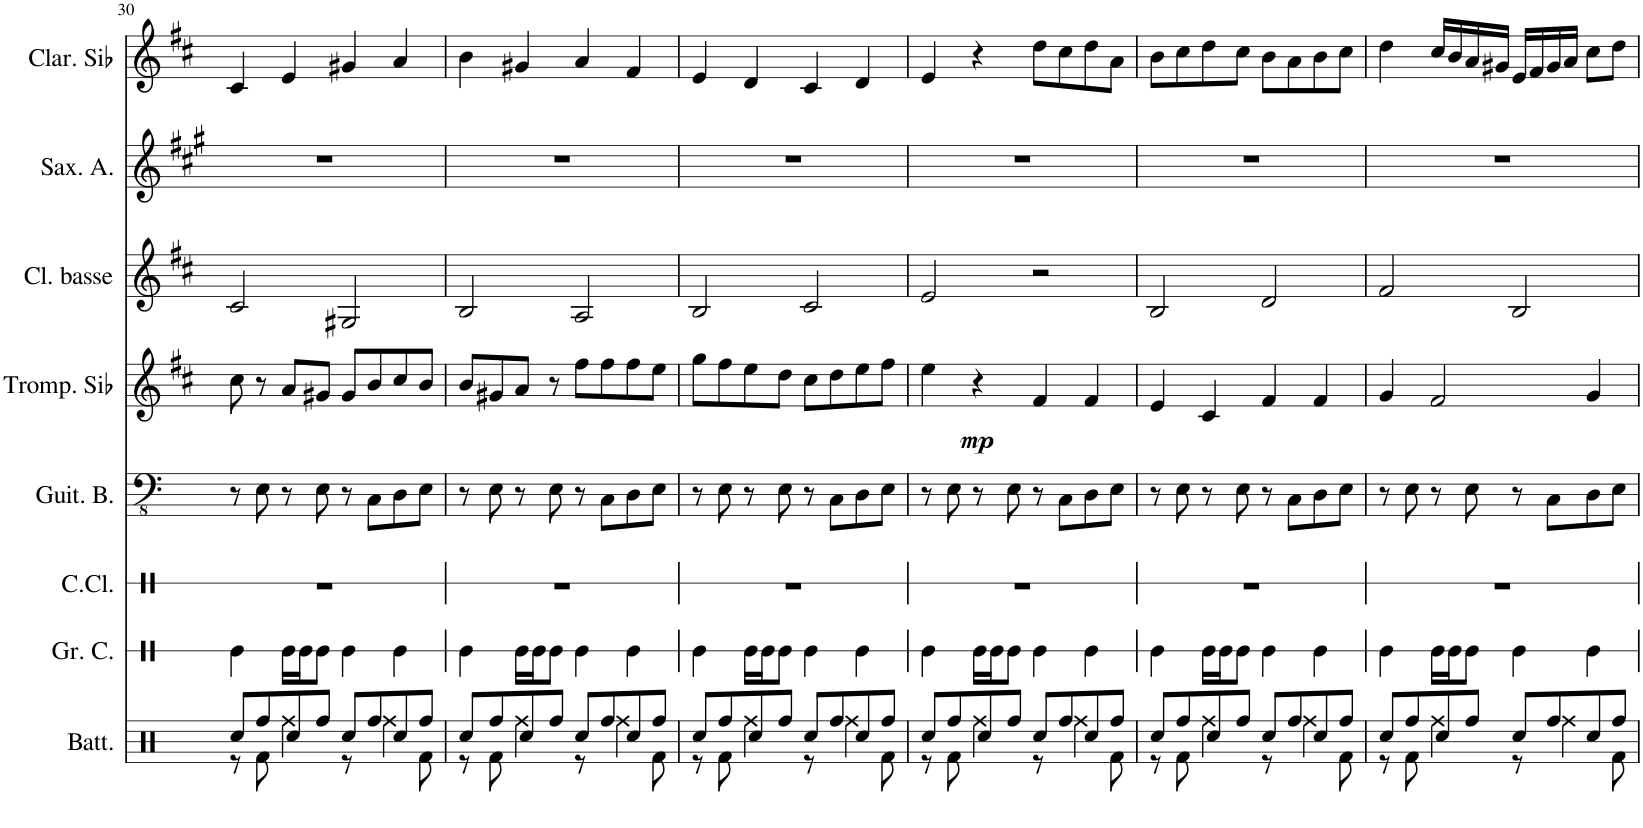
**kern	**kern	**kern	**kern	**kern	**dynam	**kern	**kern	**kern
*part8	*part7	*part6	*part5	*part4	*part4	*part3	*part2	*part1
*staff8	*staff7	*staff6	*staff5	*staff4	*staff4	*staff3	*staff2	*staff1
*I"Batterie	*I"Grosse caisse	*I"Caisse claire	*I"Guitare basse	*I"Trompette en Sib	*	*I"Clarinette Basse	*I"Saxophone Alto	*I"Clarinette en Sib
*I'Batt.	*I'Gr. C.	*I'C.Cl.	*I'Guit. B.	*I'Tromp. Sib	*	*I'Cl. basse	*I'Sax. A.	*I'Clar. Sib
!!LO:PB:g=z
*clefX	*clefX	*clefX	*clefFv4	*clefG2	*	*clefG2	*clefG2	*clefG2
*	*	*	*	*Trd1c2	*	*Trd8c14	*Trd5c9	*Trd1c2
*k[]	*k[]	*k[]	*k[]	*k[f#c#]	*	*k[f#c#]	*k[f#c#g#]	*k[f#c#]
*M4/4	*M4/4	*M4/4	*M4/4	*M4/4	*	*M4/4	*M4/4	*M4/4
=30	=30	=30	=30	=30	=30	=30	=30	=30
*^	*	*	*	*	*	*	*	*
8Rcc/L	8r	4Re\	1r	8r	8cc#\	.	2c#/	1r	4c#/
8Rff/	8Rf\	.	.	8EE\	8r	.	.	.	.
8Rcc/	4Rff\	16Re\LL	.	8r	8a/L	.	.	.	4e/
.	.	16Re\J	.	.	.	.	.	.	.
8Rff/J	.	8Re\J	.	8EE\	8g#X/J	.	.	.	.
8Rcc/L	8r	4Re\	.	8r	8g#/L	.	2G#X/	.	4g#X/
8Rff/	4Rff\	.	.	8CC\L	8b/	.	.	.	.
8Rcc/	.	4Re\	.	8DD\	8cc#/	.	.	.	4a/
8Rff/J	8Rf\	.	.	8EE\J	8b/J	.	.	.	.
=31	=31	=31	=31	=31	=31	=31	=31	=31	=31
8Rcc/L	8r	4Re\	1r	8r	8b/L	.	2B/	1r	4b\
8Rff/	8Rf\	.	.	8EE\	8g#X/	.	.	.	.
8Rcc/	4Rff\	16Re\LL	.	8r	8a/J	.	.	.	4g#X/
.	.	16Re\J	.	.	.	.	.	.	.
8Rff/J	.	8Re\J	.	8EE\	8r	.	.	.	.
8Rcc/L	8r	4Re\	.	8r	8ff#\L	.	2A/	.	4a/
8Rff/	4Rff\	.	.	8CC\L	8ff#\	.	.	.	.
8Rcc/	.	4Re\	.	8DD\	8ff#\	.	.	.	4f#/
8Rff/J	8Rf\	.	.	8EE\J	8ee\J	.	.	.	.
=32	=32	=32	=32	=32	=32	=32	=32	=32	=32
8Rcc/L	8r	4Re\	1r	8r	8gg\L	.	2B/	1r	4e/
8Rff/	8Rf\	.	.	8EE\	8ff#\	.	.	.	.
8Rcc/	4Rff\	16Re\LL	.	8r	8ee\	.	.	.	4d/
.	.	16Re\J	.	.	.	.	.	.	.
8Rff/J	.	8Re\J	.	8EE\	8dd\J	.	.	.	.
8Rcc/L	8r	4Re\	.	8r	8cc#\L	.	2c#/	.	4c#/
8Rff/	4Rff\	.	.	8CC\L	8dd\	.	.	.	.
8Rcc/	.	4Re\	.	8DD\	8ee\	.	.	.	4d/
8Rff/J	8Rf\	.	.	8EE\J	8ff#\J	.	.	.	.
=33	=33	=33	=33	=33	=33	=33	=33	=33	=33
8Rcc/L	8r	4Re\	1r	8r	4ee\	.	2e/	1r	4e/
8Rff/	8Rf\	.	.	8EE\	.	.	.	.	.
!	!	!	!	!	!	!LO:DY:b	!	!	!
8Rcc/	4Rff\	16Re\LL	.	8r	4r	mp	.	.	4r
.	.	16Re\J	.	.	.	.	.	.	.
8Rff/J	.	8Re\J	.	8EE\	.	.	.	.	.
8Rcc/L	8r	4Re\	.	8r	4f#/	.	2r	.	8dd\L
8Rff/	4Rff\	.	.	8CC\L	.	.	.	.	8cc#\
8Rcc/	.	4Re\	.	8DD\	4f#/	.	.	.	8dd\
8Rff/J	8Rf\	.	.	8EE\J	.	.	.	.	8a\J
=34	=34	=34	=34	=34	=34	=34	=34	=34	=34
8Rcc/L	8r	4Re\	1r	8r	4e/	.	2B/	1r	8b\L
8Rff/	8Rf\	.	.	8EE\	.	.	.	.	8cc#\
8Rcc/	4Rff\	16Re\LL	.	8r	4c#/	.	.	.	8dd\
.	.	16Re\J	.	.	.	.	.	.	.
8Rff/J	.	8Re\J	.	8EE\	.	.	.	.	8cc#\J
8Rcc/L	8r	4Re\	.	8r	4f#/	.	2d/	.	8b\L
8Rff/	4Rff\	.	.	8CC\L	.	.	.	.	8a\
8Rcc/	.	4Re\	.	8DD\	4f#/	.	.	.	8b\
8Rff/J	8Rf\	.	.	8EE\J	.	.	.	.	8cc#\J
=35	=35	=35	=35	=35	=35	=35	=35	=35	=35
8Rcc/L	8r	4Re\	1r	8r	4g/	.	2f#/	1r	4dd\
8Rff/	8Rf\	.	.	8EE\	.	.	.	.	.
8Rcc/	4Rff\	16Re\LL	.	8r	2f#/	.	.	.	16cc#/LL
.	.	16Re\J	.	.	.	.	.	.	16b/
8Rff/J	.	8Re\J	.	8EE\	.	.	.	.	16a/
.	.	.	.	.	.	.	.	.	16g#X/JJ
8Rcc/L	8r	4Re\	.	8r	.	.	2B/	.	16e/LL
.	.	.	.	.	.	.	.	.	16f#/
8Rff/	4Rff\	.	.	8CC\L	.	.	.	.	16g#/
.	.	.	.	.	.	.	.	.	16a/JJ
8Rcc/	.	4Re\	.	8DD\	4g/	.	.	.	8cc#\L
8Rff/J	8Rf\	.	.	8EE\J	.	.	.	.	8dd\J
*v	*v	*	*	*	*	*	*	*	*
=	=	=	=	=	=	=	=	=
*-	*-	*-	*-	*-	*-	*-	*-	*-
